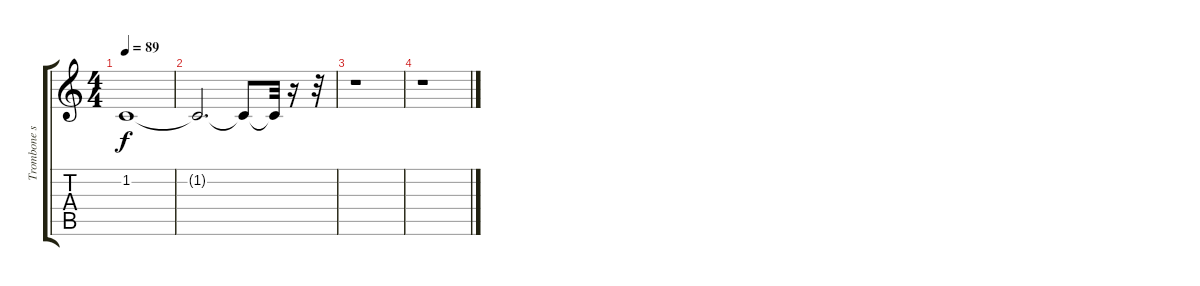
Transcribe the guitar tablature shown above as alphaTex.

\track ("Trombone solo" "Trombone s") {instrument trombone}
\staff {score tabs}
\tuning (E4 B3 G3 D3 A2 E2) {hide}
\ts (4 4)
\tempo 89
\clef g2
\ks c
1.2{t}.1{dy f} |
1.2{t}.2{d} 1.2{t}.8 1.2{t}.32 r.16 r.32 |
r.1 |
r.1
